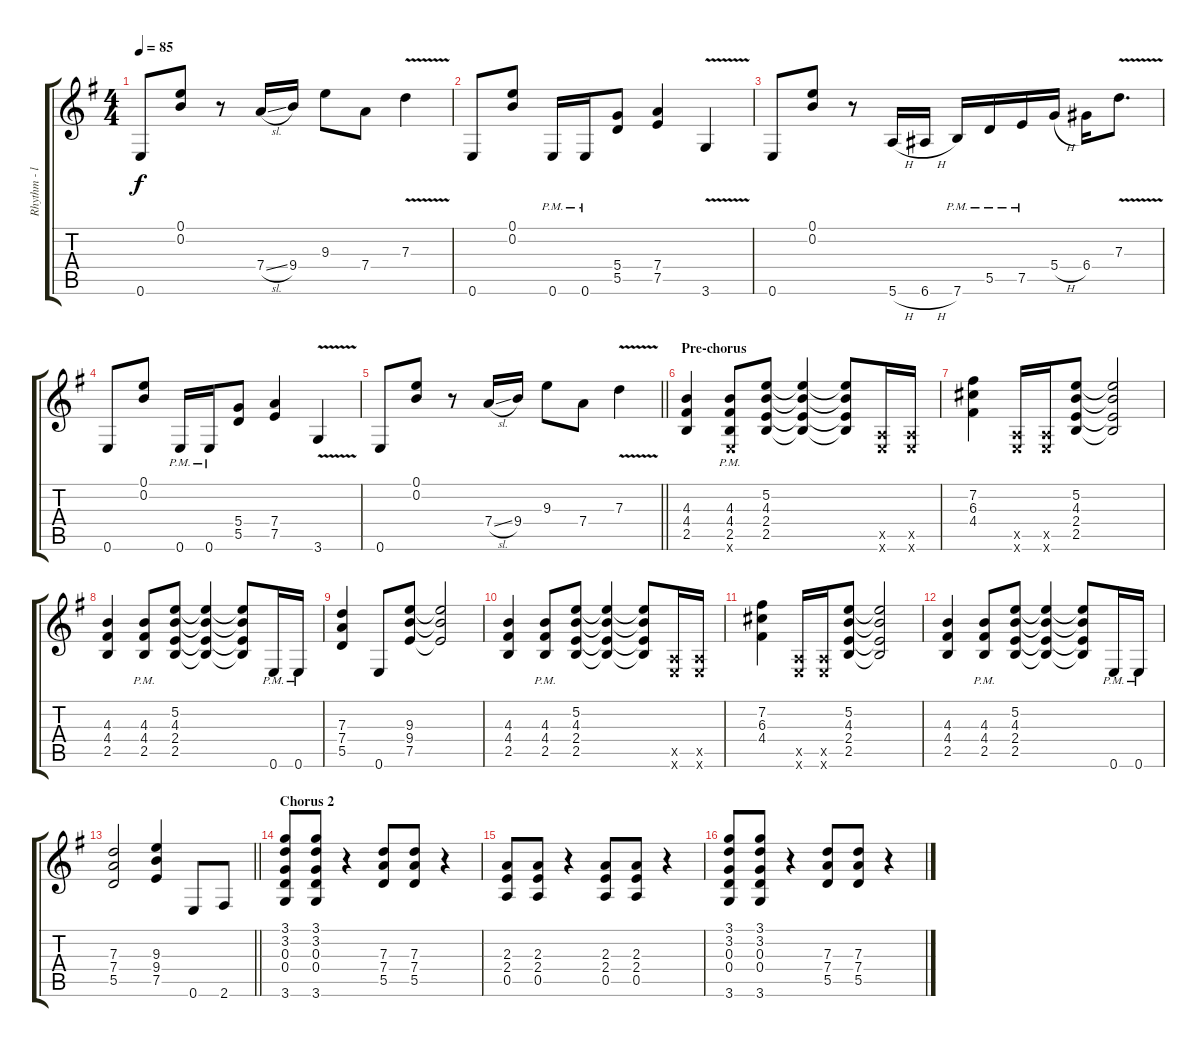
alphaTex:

\track ("Rhythm - left" "Rhythm - l") {instrument distortionguitar}
\staff {score tabs}
\tuning (E4 B3 G3 D3 A2 E2) {hide}
\ts (4 4)
\tempo 85
\clef g2
\ks g
0.6.8{dy f} (0.1 0.2).8 r.8 7.4{sl}.16 9.4.16 9.3.8 7.4.8 7.3{v}.4 |
0.6.8 (0.1 0.2).8 0.6{pm}.16 0.6{pm}.16 (5.4 5.5).8 (7.4 7.5).4 3.6{v}.4 |
0.6.8 (0.1 0.2).8 r.8 5.6{h}.16 6.6{h}.16 7.6{pm}.16 5.5{pm}.16 7.5{pm}.16 5.4{h}.16 6.4.16 7.3{v}.8{d} |
0.6.8 (0.1 0.2).8 0.6{pm}.16 0.6{pm}.16 (5.4 5.5).8 (7.4 7.5).4 3.6{v}.4 |
\barLineRight lightlight
0.6.8 (0.1 0.2).8 r.8 7.4{sl}.16 9.4.16 9.3.8 7.4.8 7.3{v}.4 |
\section ("" "Pre-chorus")
(4.3 4.4 2.5).4 (4.3{pm} 4.4{pm} 2.5{pm} 0.6{x}).8 (5.2 4.3 2.4 2.5).8 (5.2{t} 4.3{t} 2.4{t} 2.5{t}).4 (5.2{t} 4.3{t} 2.4{t} 2.5{t}).8 (0.5{x} 0.6{x}).16 (0.5{x} 0.6{x}).16 |
(7.2 6.3 4.4).4 (0.5{x} 0.6{x}).16 (0.5{x} 0.6{x}).16 (5.2 4.3 2.4 2.5).8 (5.2{t} 4.3{t} 2.4{t} 2.5{t}).2 |
(4.3 4.4 2.5).4 (4.3{pm} 4.4{pm} 2.5{pm}).8 (5.2 4.3 2.4 2.5).8 (5.2{t} 4.3{t} 2.4{t} 2.5{t}).4 (5.2{t} 4.3{t} 2.4{t} 2.5{t}).8 0.6{pm}.16 0.6{pm}.16 |
(7.3 7.4 5.5).4 0.6.8 (9.3 9.4 7.5).8 (9.3{t} 9.4{t} 7.5{t}).2 |
(4.3 4.4 2.5).4 (4.3{pm} 4.4{pm} 2.5{pm}).8 (5.2 4.3 2.4 2.5).8 (5.2{t} 4.3{t} 2.4{t} 2.5{t}).4 (5.2{t} 4.3{t} 2.4{t} 2.5{t}).8 (0.5{x} 0.6{x}).16 (0.5{x} 0.6{x}).16 |
(7.2 6.3 4.4).4 (0.5{x} 0.6{x}).16 (0.5{x} 0.6{x}).16 (5.2 4.3 2.4 2.5).8 (5.2{t} 4.3{t} 2.4{t} 2.5{t}).2 |
(4.3 4.4 2.5).4 (4.3{pm} 4.4{pm} 2.5{pm}).8 (5.2 4.3 2.4 2.5).8 (5.2{t} 4.3{t} 2.4{t} 2.5{t}).4 (5.2{t} 4.3{t} 2.4{t} 2.5{t}).8 0.6{pm}.16 0.6{pm}.16 |
\barLineRight lightlight
(7.3 7.4 5.5).2 (9.3 9.4 7.5).4 0.6.8 2.6.8 |
\section ("" "Chorus 2")
(3.1 3.2 0.3 0.4 3.6).8 (3.1 3.2 0.3 0.4 3.6).8 r.4 (7.3 7.4 5.5).8 (7.3 7.4 5.5).8 r.4 |
(2.3 2.4 0.5).8 (2.3 2.4 0.5).8 r.4 (2.3 2.4 0.5).8 (2.3 2.4 0.5).8 r.4 |
(3.1 3.2 0.3 0.4 3.6).8 (3.1 3.2 0.3 0.4 3.6).8 r.4 (7.3 7.4 5.5).8 (7.3 7.4 5.5).8 r.4
